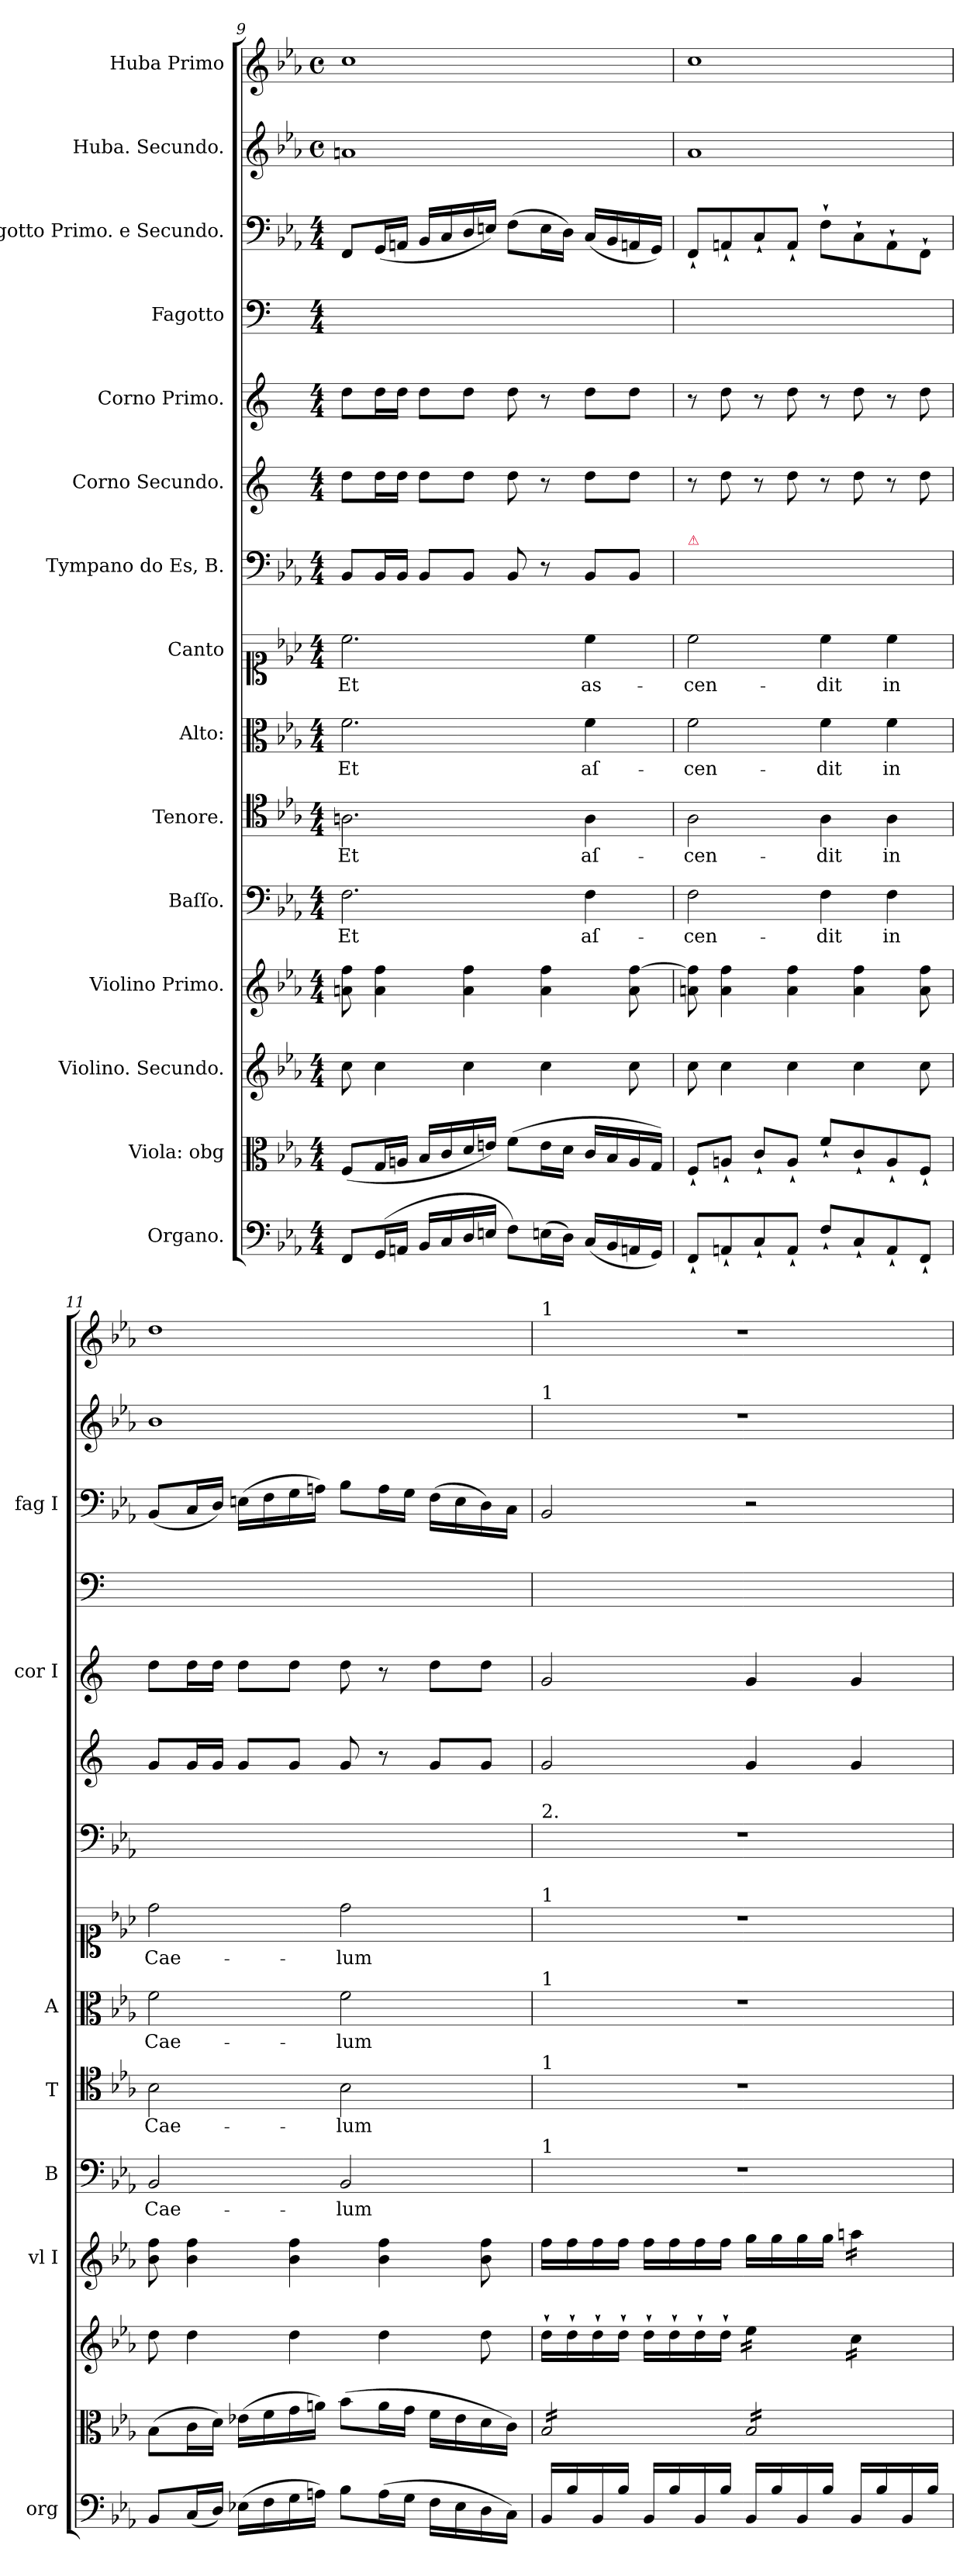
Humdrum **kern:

**kern	**dynam	**kern	**dynam	**kern	**dynam	**kern	**dynam	**kern	**text	**kern	**text	**kern	**text	**kern	**text	**kern	**kern	**dynam	**kern	**dynam	**kern	**kern	**kern	**kern
*part15	*part15	*part14	*part14	*part13	*part13	*part12	*part12	*part11	*part11	*part10	*part10	*part9	*part9	*part8	*part8	*part7	*part6	*part6	*part5	*part5	*part4	*part3	*part2	*part1
*staff15	*staff15	*staff14	*staff14	*staff13	*staff13	*staff12	*staff12	*staff11	*staff11	*staff10	*staff10	*staff9	*staff9	*staff8	*staff8	*staff7	*staff6	*staff6	*staff5	*staff5	*staff4	*staff3	*staff2	*staff1
*I"Organo.	*	*I"Viola: obg	*	*I"Violino. Secundo.	*	*I"Violino Primo.	*	*I"Baſſo.	*	*I"Tenore.	*	*I"Alto:	*	*I"Canto	*	*I"Tympano do Es, B.	*I"Corno Secundo.	*	*I"Corno Primo.	*	*I"Fagotto	*I"Fagotto Primo. e Secundo.	*I"Huba. Secundo.	*I"Huba Primo
*I'org	*	*	*	*	*	*I'vl I	*	*I'B	*	*I'T	*	*I'A	*	*	*	*	*	*	*I'cor I	*	*	*I'fag I	*	*
*clefF4	*	*clefC3	*	*clefG2	*	*clefG2	*	*clefF4	*	*clefC4	*	*clefC3	*	*clefC1	*	*clefF4	*clefG2	*	*clefG2	*	*clefF4	*clefF4	*clefG2	*clefG2
*	*	*	*	*	*	*	*	*	*	*	*	*	*	*	*	*	*ITrd-2c-3	*	*ITrd-2c-3	*	*	*	*	*
*k[b-e-a-]	*	*k[b-e-a-]	*	*k[b-e-a-]	*	*k[b-e-a-]	*	*k[b-e-a-]	*	*k[b-e-a-]	*	*k[b-e-a-]	*	*k[b-e-a-]	*	*k[b-e-a-]	*k[b-e-a-]	*	*k[b-e-a-]	*	*	*k[b-e-a-]	*k[b-e-a-]	*k[b-e-a-]
*E-:	*	*E-:	*	*E-:	*	*E-:	*	*E-:	*	*E-:	*	*E-:	*	*E-:	*	*E-:	*E-:	*	*E-:	*	*	*E-:	*E-:	*E-:
*M4/4	*	*M4/4	*	*M4/4	*	*M4/4	*	*M4/4	*	*M4/4	*	*M4/4	*	*M4/4	*	*M4/4	*M4/4	*	*M4/4	*	*M4/4	*M4/4	*M4/4	*M4/4
*	*	*	*	*	*	*	*	*	*	*	*	*	*	*	*	*	*	*	*	*	*	*	*met(c)	*met(c)
=9	=9	=9	=9	=9	=9	=9	=9	=9	=9	=9	=9	=9	=9	=9	=9	=9	=9	=9	=9	=9	=9	=9	=9	=9
8FF/L	.	(8F/L	.	8cc\	.	8an\ 8ff\	.	2.F\	Et	2.An\	Et	2.f\	Et	2.cc\	Et	8BB-/L	8ff\L	.	8ff\L	.	1ryy	8FF/L	1an	1cc
(16GG/L	.	16G/L	.	4cc\	.	4a\ 4ff\	.	.	.	.	.	.	.	.	.	16BB-/L	16ff\L	.	16ff\L	.	.	(16GG/L	.	.
16AAn/JJ	.	16An/JJ	.	.	.	.	.	.	.	.	.	.	.	.	.	16BB-/JJ	16ff\JJ	.	16ff\JJ	.	.	16AAn/JJ	.	.
16BB-/LL	.	16B-/LL	.	.	.	.	.	.	.	.	.	.	.	.	.	8BB-/L	8ff\L	.	8ff\L	.	.	16BB-/LL	.	.
16C/	.	16c/	.	.	.	.	.	.	.	.	.	.	.	.	.	.	.	.	.	.	.	16C/	.	.
16D/	.	16d/	.	4cc\	.	4a\ 4ff\	.	.	.	.	.	.	.	.	.	8BB-/J	8ff\J	.	8ff\J	.	.	16D/	.	.
16En/JJ	.	16en/JJ)	.	.	.	.	.	.	.	.	.	.	.	.	.	.	.	.	.	.	.	16En/JJ)	.	.
8F\L)	.	(8f\L	.	.	.	.	.	.	.	.	.	.	.	.	.	8BB-/	8ff\	.	8ff\	.	.	(8F\L	.	.
(16En\L	.	16e\L	.	4cc\	.	4a\ 4ff\	.	.	.	.	.	.	.	.	.	8r	8r	.	8r	.	.	16E\L	.	.
16D\JJ)	.	16d\JJ	.	.	.	.	.	.	.	.	.	.	.	.	.	.	.	.	.	.	.	16D\JJ)	.	.
(16C/LL	.	16c/LL	.	.	.	.	.	4F\	aſ-	4A\	aſ-	4f\	aſ-	4cc\	as-	8BB-/L	8ff\L	.	8ff\L	.	.	(16C/LL	.	.
16BB-/	.	16B-/	.	.	.	.	.	.	.	.	.	.	.	.	.	.	.	.	.	.	.	16BB-/	.	.
16AAn/	.	16A/	.	8cc\	.	8a\ [8ff\	.	.	.	.	.	.	.	.	.	8BB-/J	8ff\J	.	8ff\J	.	.	16AAn/	.	.
16GG/JJ)	.	16G/JJ)	.	.	.	.	.	.	.	.	.	.	.	.	.	.	.	.	.	.	.	16GG/JJ)	.	.
=10	=10	=10	=10	=10	=10	=10	=10	=10	=10	=10	=10	=10	=10	=10	=10	=10	=10	=10	=10	=10	=10	=10	=10	=10
!	!	!	!	!	!	!	!	!	!	!	!	!	!	!	!	!LO:TX:a:color=crimson:t=⚠	!	!	!	!	!	!	!	!
8FF`/L	.	8F`/L	.	8cc\	.	8an\ 8ff]\	.	2F\	-cen-	2A-\	-cen-	2f\	-cen-	2cc\	-cen-	1ryy	8r	.	8r	.	1ryy	8FF`/L	1a-	1cc
8AAn`/	.	8An`/J	.	4cc\	.	4a\ 4ff\	.	.	.	.	.	.	.	.	.	.	8ff\	.	8ff\	.	.	8AAn`/	.	.
8C`/	.	8c`/L	.	.	.	.	.	.	.	.	.	.	.	.	.	.	8r	.	8r	.	.	8C`/	.	.
8AA`/J	.	8A`/J	.	4cc\	.	4a\ 4ff\	.	.	.	.	.	.	.	.	.	.	8ff\	.	8ff\	.	.	8AA`/J	.	.
8F`/L	.	8f`/L	.	.	.	.	.	4F\	-dit	4A-\	-dit	4f\	-dit	4cc\	-dit	.	8r	.	8r	.	.	8F`\L	.	.
8C`/	.	8c`/	.	4cc\	.	4a\ 4ff\	.	.	.	.	.	.	.	.	.	.	8ff\	.	8ff\	.	.	8C`\	.	.
8AA`/	.	8A`/	.	.	.	.	.	4F\	in	4A-\	in	4f\	in	4cc\	in	.	8r	.	8r	.	.	8AA`\	.	.
8FF`/J	.	8F`/J	.	8cc\	.	8a\ 8ff\	.	.	.	.	.	.	.	.	.	.	8ff\	.	8ff\	.	.	8FF`\J	.	.
=11	=11	=11	=11	=11	=11	=11	=11	=11	=11	=11	=11	=11	=11	=11	=11	=11	=11	=11	=11	=11	=11	=11	=11	=11
8BB-/L	.	(8B-\L	.	8dd\	.	8b-\ 8ff\	.	2BB-/	Cae-	2B-\	Cae-	2f\	Cae-	2dd\	Cae-	1ryy	8b-/L	.	8ff\L	.	1ryy	(8BB-/L	1b-	1dd
(16C/L	.	16c\L	.	4dd\	.	4b-\ 4ff\	.	.	.	.	.	.	.	.	.	.	16b-/L	.	16ff\L	.	.	16C/L	.	.
16D/JJ)	.	16d\JJ)	.	.	.	.	.	.	.	.	.	.	.	.	.	.	16b-/JJ	.	16ff\JJ	.	.	16D/JJ)	.	.
(16E-X\LL	.	(16e-X\LL	.	.	.	.	.	.	.	.	.	.	.	.	.	.	8b-/L	.	8ff\L	.	.	(16En\LL	.	.
16F\	.	16f\	.	.	.	.	.	.	.	.	.	.	.	.	.	.	.	.	.	.	.	16F\	.	.
16G\	.	16g\	.	4dd\	.	4b-\ 4ff\	.	.	.	.	.	.	.	.	.	.	8b-/J	.	8ff\J	.	.	16G\	.	.
16An\JJ)	.	16an\JJ)	.	.	.	.	.	.	.	.	.	.	.	.	.	.	.	.	.	.	.	16An\JJ)	.	.
8B-\L	.	(8b-\L	.	.	.	.	.	2BB-/	-lum	2B-\	-lum	2f\	-lum	2dd\	-lum	.	8b-/	.	8ff\	.	.	8B-\L	.	.
(16A\L	.	16a\L	.	4dd\	.	4b-\ 4ff\	.	.	.	.	.	.	.	.	.	.	8r	.	8r	.	.	16A\L	.	.
16G\JJ	.	16g\JJ	.	.	.	.	.	.	.	.	.	.	.	.	.	.	.	.	.	.	.	16G\JJ	.	.
16F\LL	.	16f\LL	.	.	.	.	.	.	.	.	.	.	.	.	.	.	8b-/L	.	8ff\L	.	.	(16F\LL	.	.
16E-\	.	16e-\	.	.	.	.	.	.	.	.	.	.	.	.	.	.	.	.	.	.	.	16E\	.	.
16D\	.	16d\	.	8dd\	.	8b-\ 8ff\	.	.	.	.	.	.	.	.	.	.	8b-/J	.	8ff\J	.	.	16D\)	.	.
16C\JJ)	.	16c\JJ)	.	.	.	.	.	.	.	.	.	.	.	.	.	.	.	.	.	.	.	16C\JJ	.	.
=12	=12	=12	=12	=12	=12	=12	=12	=12	=12	=12	=12	=12	=12	=12	=12	=12	=12	=12	=12	=12	=12	=12	=12	=12
!	!	!	!	!	!	!	!	!	!	!	!	!	!	!	!	!	!	!	!	!	!	!	!	!LO:TX:a:t=1
!	!	!	!	!	!	!	!	!	!	!	!	!	!	!	!	!	!	!	!	!	!	!	!LO:TX:a:t=1	!
!	!	!	!	!	!	!	!	!	!	!	!	!	!	!	!	!LO:TX:a:t=2.	!	!	!	!	!	!	!	!
!	!	!	!	!	!	!	!	!	!	!	!	!	!	!LO:TX:a:t=1	!	!	!	!	!	!	!	!	!	!
!	!	!	!	!	!	!	!	!	!	!	!	!LO:TX:a:t=1	!	!	!	!	!	!	!	!	!	!	!	!
!	!	!	!	!	!	!	!	!	!	!LO:TX:a:t=1	!	!	!	!	!	!	!	!	!	!	!	!	!	!
!	!	!	!	!	!	!	!	!LO:TX:a:t=1	!	!	!	!	!	!	!	!	!	!	!	!	!	!	!	!
!	!LO:DY:b	!	!LO:DY:b	!	!	!	!LO:DY:b	!	!	!	!	!	!	!	!	!	!	!LO:DY:b	!	!LO:DY:b	!	!	!	!
*	*	*tremolo	*	*	*	*	*	*	*	*	*	*	*	*	*	*	*	*	*	*	*	*	*	*
16BB-/LL	piano	16B-/LL	pia	16dd`\LL	piano	16ff\LL	pia	1r	.	1r	.	1r	.	1r	.	1r	2b-/	pia	2b-/	pia	1ryy	2BB-/	1r	1r
16B-\	.	16B-/	.	16dd`\	.	16ff\	.	.	.	.	.	.	.	.	.	.	.	.	.	.	.	.	.	.
16BB-/	.	16B-/	.	16dd`\	.	16ff\	.	.	.	.	.	.	.	.	.	.	.	.	.	.	.	.	.	.
16B-\JJ	.	16B-/	.	16dd`\JJ	.	16ff\JJ	.	.	.	.	.	.	.	.	.	.	.	.	.	.	.	.	.	.
16BB-/LL	.	16B-/	.	16dd`\LL	.	16ff\LL	.	.	.	.	.	.	.	.	.	.	.	.	.	.	.	.	.	.
16B-\	.	16B-/	.	16dd`\	.	16ff\	.	.	.	.	.	.	.	.	.	.	.	.	.	.	.	.	.	.
16BB-/	.	16B-/	.	16dd`\	.	16ff\	.	.	.	.	.	.	.	.	.	.	.	.	.	.	.	.	.	.
16B-\JJ	.	16B-/JJ	.	16dd`\JJ	.	16ff\JJ	.	.	.	.	.	.	.	.	.	.	.	.	.	.	.	.	.	.
*	*	*	*	*tremolo	*	*	*	*	*	*	*	*	*	*	*	*	*	*	*	*	*	*	*	*
16BB-/LL	.	16B-/LL	.	16ee-\LL	.	16gg\LL	.	.	.	.	.	.	.	.	.	.	4b-/	.	4b-/	.	.	2r	.	.
16B-\	.	16B-/	.	16ee-\	.	16gg\	.	.	.	.	.	.	.	.	.	.	.	.	.	.	.	.	.	.
16BB-/	.	16B-/	.	16ee-\	.	16gg\	.	.	.	.	.	.	.	.	.	.	.	.	.	.	.	.	.	.
16B-\JJ	.	16B-/	.	16ee-\JJ	.	16gg\JJ	.	.	.	.	.	.	.	.	.	.	.	.	.	.	.	.	.	.
*	*	*	*	*	*	*tremolo	*	*	*	*	*	*	*	*	*	*	*	*	*	*	*	*	*	*
16BB-/LL	.	16B-/	.	16cc\LL	.	16aan\LL	.	.	.	.	.	.	.	.	.	.	4b-/	.	4b-/	.	.	.	.	.
16B-\	.	16B-/	.	16cc\	.	16aan\	.	.	.	.	.	.	.	.	.	.	.	.	.	.	.	.	.	.
16BB-/	.	16B-/	.	16cc\	.	16aan\	.	.	.	.	.	.	.	.	.	.	.	.	.	.	.	.	.	.
16B-\JJ	.	16B-/JJ	.	16cc\JJ	.	16aan\JJ	.	.	.	.	.	.	.	.	.	.	.	.	.	.	.	.	.	.
*	*	*	*	*	*	*Xtremolo	*	*	*	*	*	*	*	*	*	*	*	*	*	*	*	*	*	*
*	*	*	*	*Xtremolo	*	*	*	*	*	*	*	*	*	*	*	*	*	*	*	*	*	*	*	*
*	*	*Xtremolo	*	*	*	*	*	*	*	*	*	*	*	*	*	*	*	*	*	*	*	*	*	*
=	=	=	=	=	=	=	=	=	=	=	=	=	=	=	=	=	=	=	=	=	=	=	=	=
*-	*-	*-	*-	*-	*-	*-	*-	*-	*-	*-	*-	*-	*-	*-	*-	*-	*-	*-	*-	*-	*-	*-	*-	*-
